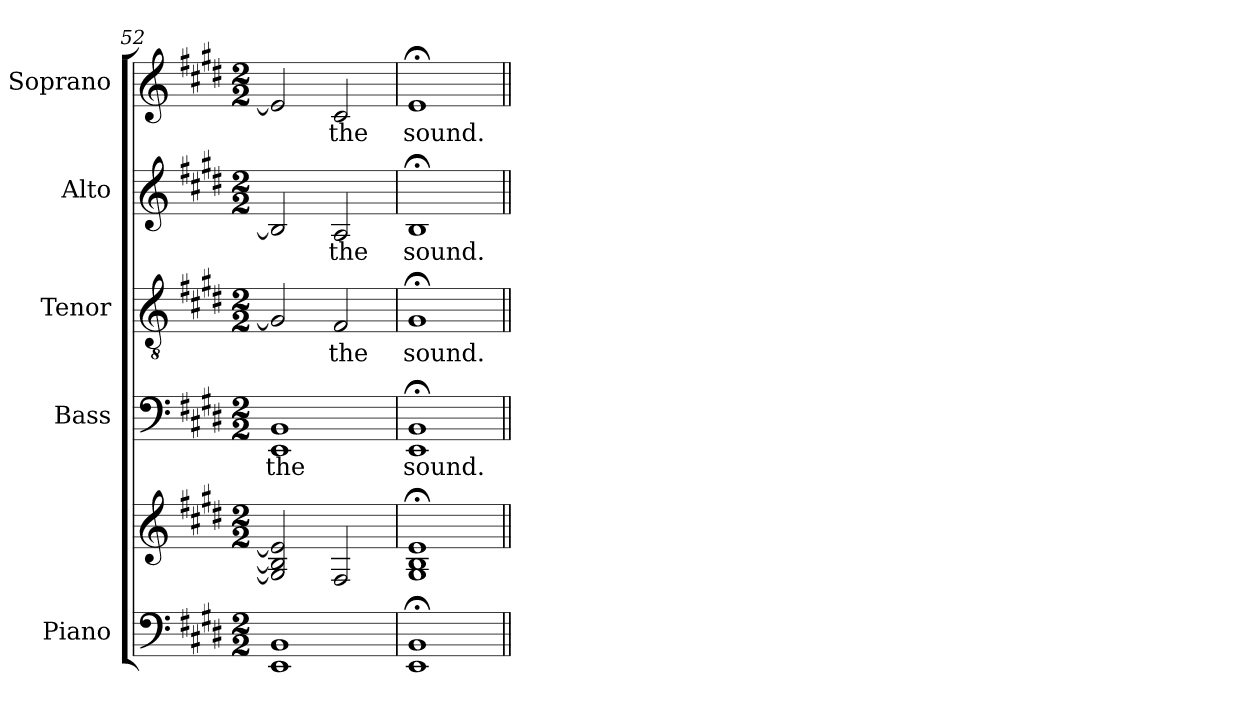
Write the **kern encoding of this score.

**kern	**kern	**kern	**text	**kern	**text	**kern	**text	**kern	**text
*part5	*part5	*part4	*part4	*part3	*part3	*part2	*part2	*part1	*part1
*staff6	*staff5	*staff4	*staff4	*staff3	*staff3	*staff2	*staff2	*staff1	*staff1
*I"Piano	*	*I"Bass	*	*I"Tenor	*	*I"Alto	*	*I"Soprano	*
*I'Pno.	*	*I'B.	*	*I'T.	*	*I'A.	*	*I'S.	*
*clefF4	*clefG2	*clefF4	*	*clefGv2	*	*clefG2	*	*clefG2	*
*	*	*	*	*ITrd7c12	*	*	*	*	*
*k[f#c#g#d#]	*k[f#c#g#d#]	*k[f#c#g#d#]	*	*k[f#c#g#d#]	*	*k[f#c#g#d#]	*	*k[f#c#g#d#]	*
*E:	*E:	*E:	*	*E:	*	*E:	*	*E:	*
*M2/2	*M2/2	*M2/2	*	*M2/2	*	*M2/2	*	*M2/2	*
=52	=52	=52	=52	=52	=52	=52	=52	=52	=52
!	!	!	!LO:LY:b:color=#000000	!	!	!	!	!	!
1EEi 1BBi	2G#i/] 2Bi] 2ei]	1EEi 1BBi	the	2GG#i/]	.	2Bi/]	.	2ei/]	.
!	!	!	!	!	!LO:LY:b:color=#000000	!	!	!	!
!	!	!	!	!	!	!	!LO:LY:b:color=#000000	!	!
!	!	!	!	!	!	!	!	!	!LO:LY:b:color=#000000
.	2F#i/	.	.	2FF#i/	the	2Ai/	the	2c#i/	the
=53	=53	=53	=53	=53	=53	=53	=53	=53	=53
!	!	!	!LO:LY:b:color=#000000	!	!	!	!	!	!
!	!	!	!	!	!LO:LY:b:color=#000000	!	!	!	!
!	!	!	!	!	!	!	!LO:LY:b:color=#000000	!	!
!	!	!	!	!	!	!	!	!	!LO:LY:b:color=#000000
1EEi; 1BBi;	1G#i; 1Bi; 1ei;	1EEi; 1BBi;	sound.	1GG#;i	sound.	1B;i	sound.	1e;i	sound.
=||	=||	=||	=||	=||	=||	=||	=||	=||	=||
*-	*-	*-	*-	*-	*-	*-	*-	*-	*-
